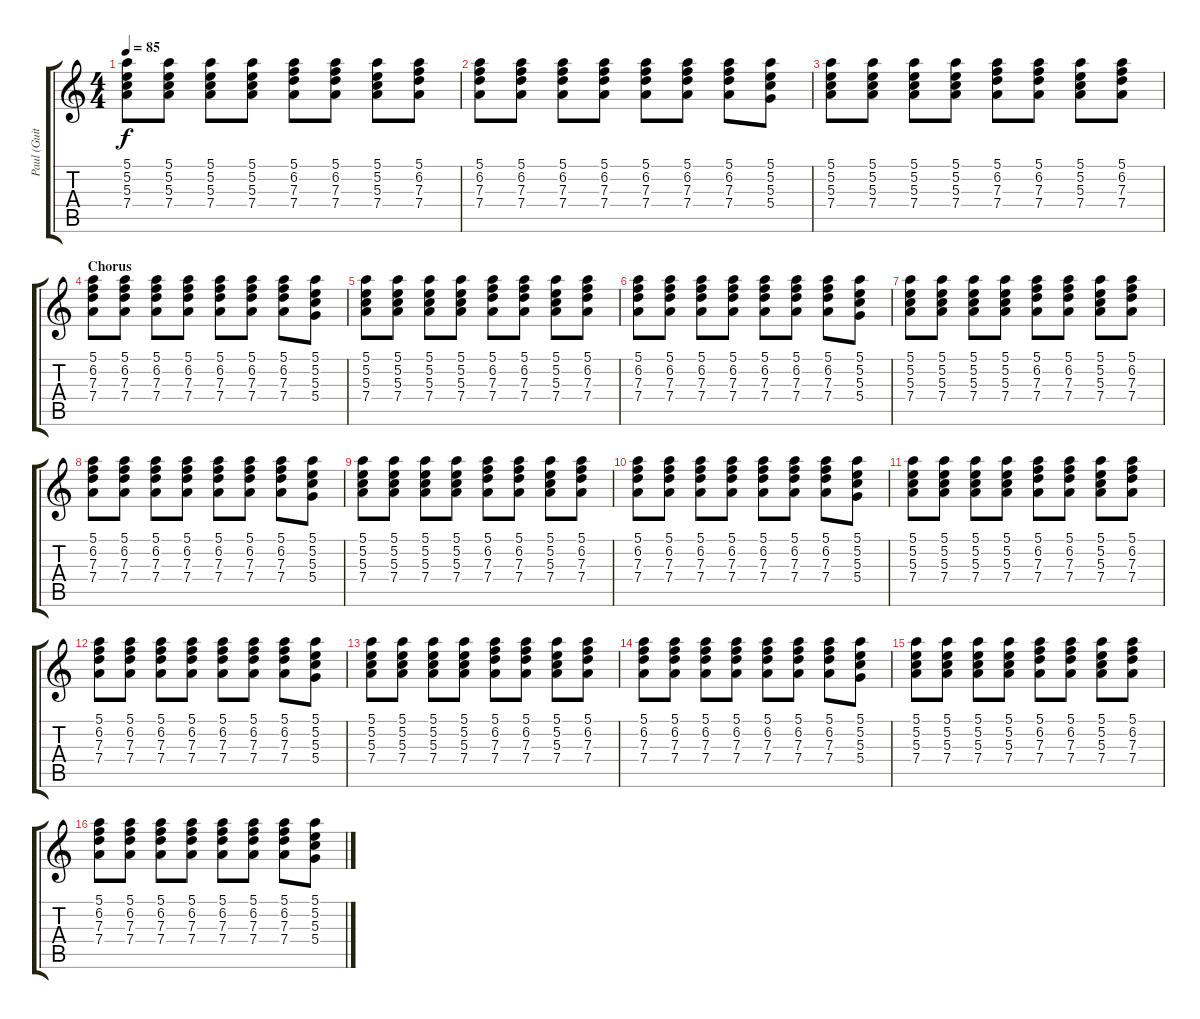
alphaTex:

\track ("Paul (Guitar)" "Paul (Guit") {instrument electricguitarjazz}
\staff {score tabs}
\tuning (E4 B3 G3 D3 A2 E2) {hide}
\ts (4 4)
\tempo 85
\clef g2
\ks c
(5.1 5.2 5.3 7.4).8{dy f} (5.1 5.2 5.3 7.4).8 (5.1 5.2 5.3 7.4).8 (5.1 5.2 5.3 7.4).8 (5.1 6.2 7.3 7.4).8 (5.1 6.2 7.3 7.4).8 (5.1 5.2 5.3 7.4).8 (5.1 6.2 7.3 7.4).8 |
(5.1 6.2 7.3 7.4).8 (5.1 6.2 7.3 7.4).8 (5.1 6.2 7.3 7.4).8 (5.1 6.2 7.3 7.4).8 (5.1 6.2 7.3 7.4).8 (5.1 6.2 7.3 7.4).8 (5.1 6.2 7.3 7.4).8 (5.1 5.2 5.3 5.4).8 |
(5.1 5.2 5.3 7.4).8 (5.1 5.2 5.3 7.4).8 (5.1 5.2 5.3 7.4).8 (5.1 5.2 5.3 7.4).8 (5.1 6.2 7.3 7.4).8 (5.1 6.2 7.3 7.4).8 (5.1 5.2 5.3 7.4).8 (5.1 6.2 7.3 7.4).8 |
\section ("" "Chorus")
(5.1 6.2 7.3 7.4).8 (5.1 6.2 7.3 7.4).8 (5.1 6.2 7.3 7.4).8 (5.1 6.2 7.3 7.4).8 (5.1 6.2 7.3 7.4).8 (5.1 6.2 7.3 7.4).8 (5.1 6.2 7.3 7.4).8 (5.1 5.2 5.3 5.4).8 |
(5.1 5.2 5.3 7.4).8 (5.1 5.2 5.3 7.4).8 (5.1 5.2 5.3 7.4).8 (5.1 5.2 5.3 7.4).8 (5.1 6.2 7.3 7.4).8 (5.1 6.2 7.3 7.4).8 (5.1 5.2 5.3 7.4).8 (5.1 6.2 7.3 7.4).8 |
(5.1 6.2 7.3 7.4).8 (5.1 6.2 7.3 7.4).8 (5.1 6.2 7.3 7.4).8 (5.1 6.2 7.3 7.4).8 (5.1 6.2 7.3 7.4).8 (5.1 6.2 7.3 7.4).8 (5.1 6.2 7.3 7.4).8 (5.1 5.2 5.3 5.4).8 |
(5.1 5.2 5.3 7.4).8 (5.1 5.2 5.3 7.4).8 (5.1 5.2 5.3 7.4).8 (5.1 5.2 5.3 7.4).8 (5.1 6.2 7.3 7.4).8 (5.1 6.2 7.3 7.4).8 (5.1 5.2 5.3 7.4).8 (5.1 6.2 7.3 7.4).8 |
(5.1 6.2 7.3 7.4).8 (5.1 6.2 7.3 7.4).8 (5.1 6.2 7.3 7.4).8 (5.1 6.2 7.3 7.4).8 (5.1 6.2 7.3 7.4).8 (5.1 6.2 7.3 7.4).8 (5.1 6.2 7.3 7.4).8 (5.1 5.2 5.3 5.4).8 |
(5.1 5.2 5.3 7.4).8 (5.1 5.2 5.3 7.4).8 (5.1 5.2 5.3 7.4).8 (5.1 5.2 5.3 7.4).8 (5.1 6.2 7.3 7.4).8 (5.1 6.2 7.3 7.4).8 (5.1 5.2 5.3 7.4).8 (5.1 6.2 7.3 7.4).8 |
(5.1 6.2 7.3 7.4).8 (5.1 6.2 7.3 7.4).8 (5.1 6.2 7.3 7.4).8 (5.1 6.2 7.3 7.4).8 (5.1 6.2 7.3 7.4).8 (5.1 6.2 7.3 7.4).8 (5.1 6.2 7.3 7.4).8 (5.1 5.2 5.3 5.4).8 |
(5.1 5.2 5.3 7.4).8 (5.1 5.2 5.3 7.4).8 (5.1 5.2 5.3 7.4).8 (5.1 5.2 5.3 7.4).8 (5.1 6.2 7.3 7.4).8 (5.1 6.2 7.3 7.4).8 (5.1 5.2 5.3 7.4).8 (5.1 6.2 7.3 7.4).8 |
(5.1 6.2 7.3 7.4).8 (5.1 6.2 7.3 7.4).8 (5.1 6.2 7.3 7.4).8 (5.1 6.2 7.3 7.4).8 (5.1 6.2 7.3 7.4).8 (5.1 6.2 7.3 7.4).8 (5.1 6.2 7.3 7.4).8 (5.1 5.2 5.3 5.4).8 |
(5.1 5.2 5.3 7.4).8 (5.1 5.2 5.3 7.4).8 (5.1 5.2 5.3 7.4).8 (5.1 5.2 5.3 7.4).8 (5.1 6.2 7.3 7.4).8 (5.1 6.2 7.3 7.4).8 (5.1 5.2 5.3 7.4).8 (5.1 6.2 7.3 7.4).8 |
(5.1 6.2 7.3 7.4).8 (5.1 6.2 7.3 7.4).8 (5.1 6.2 7.3 7.4).8 (5.1 6.2 7.3 7.4).8 (5.1 6.2 7.3 7.4).8 (5.1 6.2 7.3 7.4).8 (5.1 6.2 7.3 7.4).8 (5.1 5.2 5.3 5.4).8 |
(5.1 5.2 5.3 7.4).8 (5.1 5.2 5.3 7.4).8 (5.1 5.2 5.3 7.4).8 (5.1 5.2 5.3 7.4).8 (5.1 6.2 7.3 7.4).8 (5.1 6.2 7.3 7.4).8 (5.1 5.2 5.3 7.4).8 (5.1 6.2 7.3 7.4).8 |
(5.1 6.2 7.3 7.4).8 (5.1 6.2 7.3 7.4).8 (5.1 6.2 7.3 7.4).8 (5.1 6.2 7.3 7.4).8 (5.1 6.2 7.3 7.4).8 (5.1 6.2 7.3 7.4).8 (5.1 6.2 7.3 7.4).8 (5.1 5.2 5.3 5.4).8
